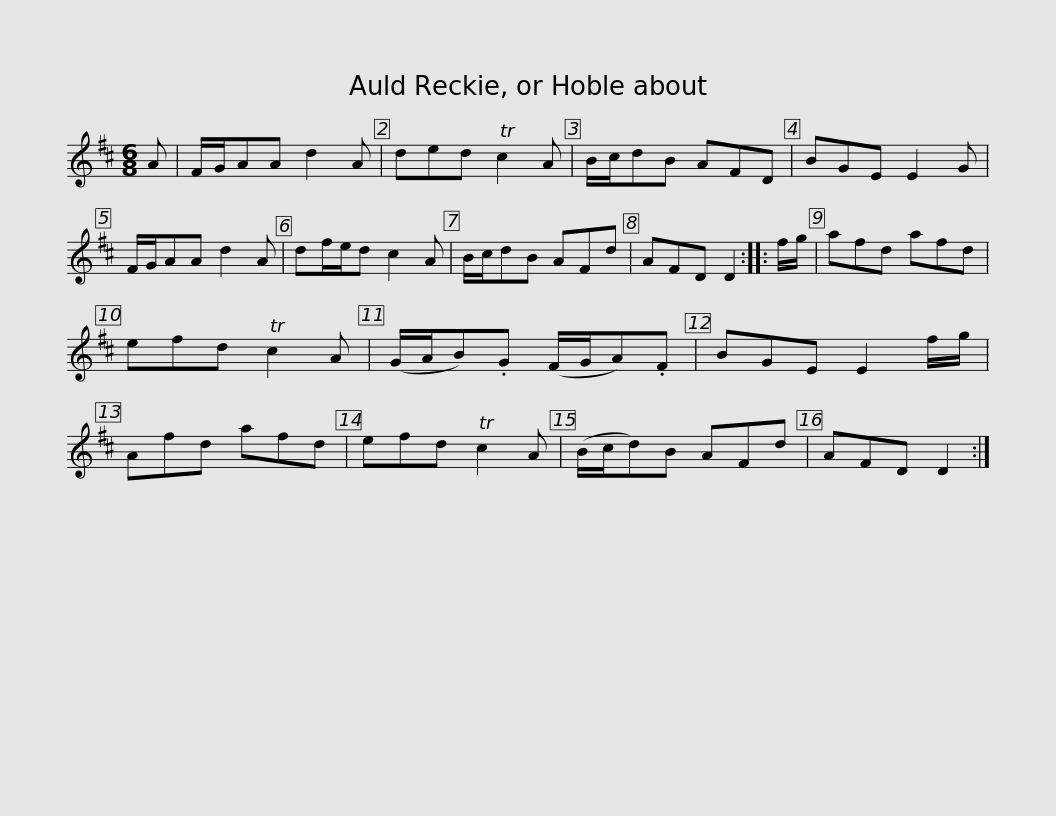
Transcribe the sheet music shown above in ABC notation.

X:1
L:1/8
M:6/8
I:linebreak $
K:D
V:1 treble
V:1
 A | F/G/AA d2 A | ded Tc2 A | B/c/dB AFD | BGE E2 G | %5
 F/G/AA d2 A | df/e/d c2 A |$ B/c/dB AFd | AFD D2 :: f/g/ | %10
 afd afd | efd Tc2 A | (G/A/B).G (F/G/A).F | BGE E2 f/g/ | Afd afd |$ %15
 efd Tc2 A | (B/c/d)B AFd | AFD D2 :| %18
